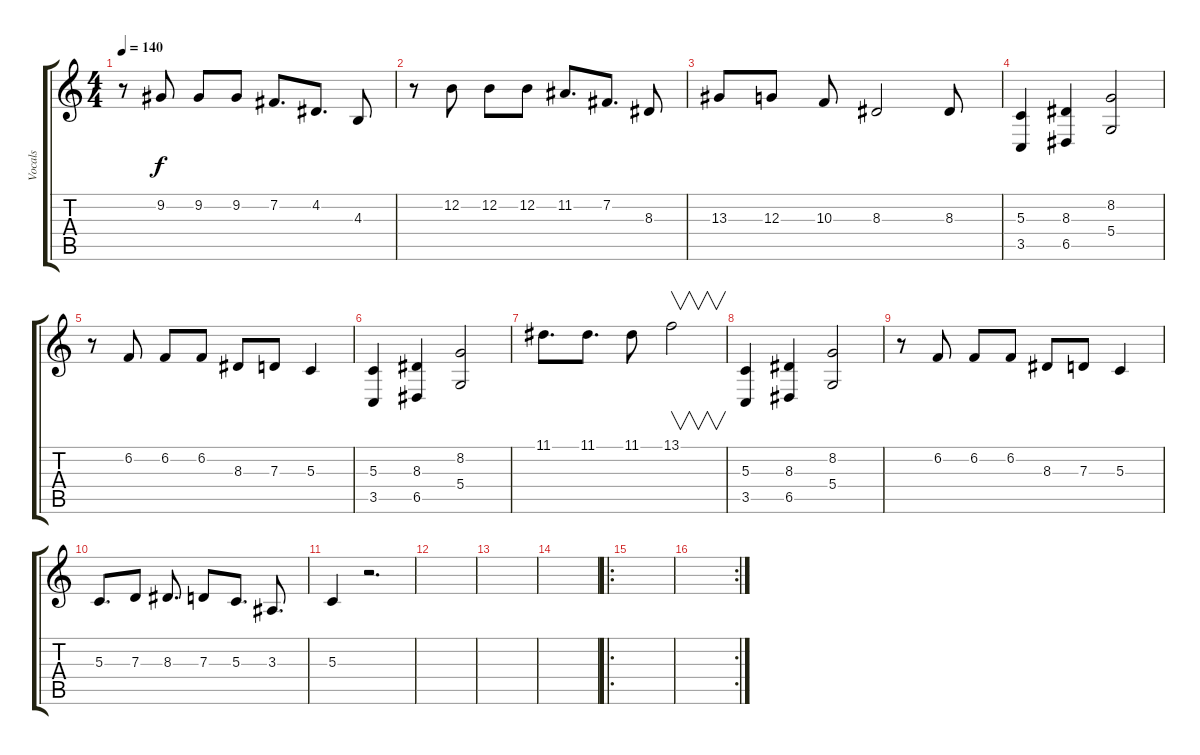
\track ("Vocals" "Vocals") {instrument altosax}
\staff {score tabs}
\tuning (E4 B3 G3 D3 A2 E2) {hide}
\ts (4 4)
\tempo 140
\clef g2
\ks c
r.8{dy f} 9.2.8 9.2.8 9.2.8 7.2.8{d} 4.2.8{d} 4.3.8 |
r.8 12.2.8 12.2.8 12.2.8 11.2.8{d} 7.2.8{d} 8.3.8 |
13.3.8 12.3.8 10.3.8 8.3.2 8.3.8 |
(5.3 3.5).4 (8.3 6.5).4 (8.2 5.4).2 |
r.8 6.2.8 6.2.8 6.2.8 8.3.8 7.3.8 5.3.4 |
(5.3 3.5).4 (8.3 6.5).4 (8.2 5.4).2 |
11.1.8{d} 11.1.8{d} 11.1.8 13.1.2{v} |
(5.3 3.5).4 (8.3 6.5).4 (8.2 5.4).2 |
r.8 6.2.8 6.2.8 6.2.8 8.3.8 7.3.8 5.3.4 |
5.3.8{d} 7.3.8 8.3.8{d} 7.3.8 5.3.8{d} 3.3.8{d} |
5.3.4 r.2{d} |
|
|
|
\ro
|
\rc 2
